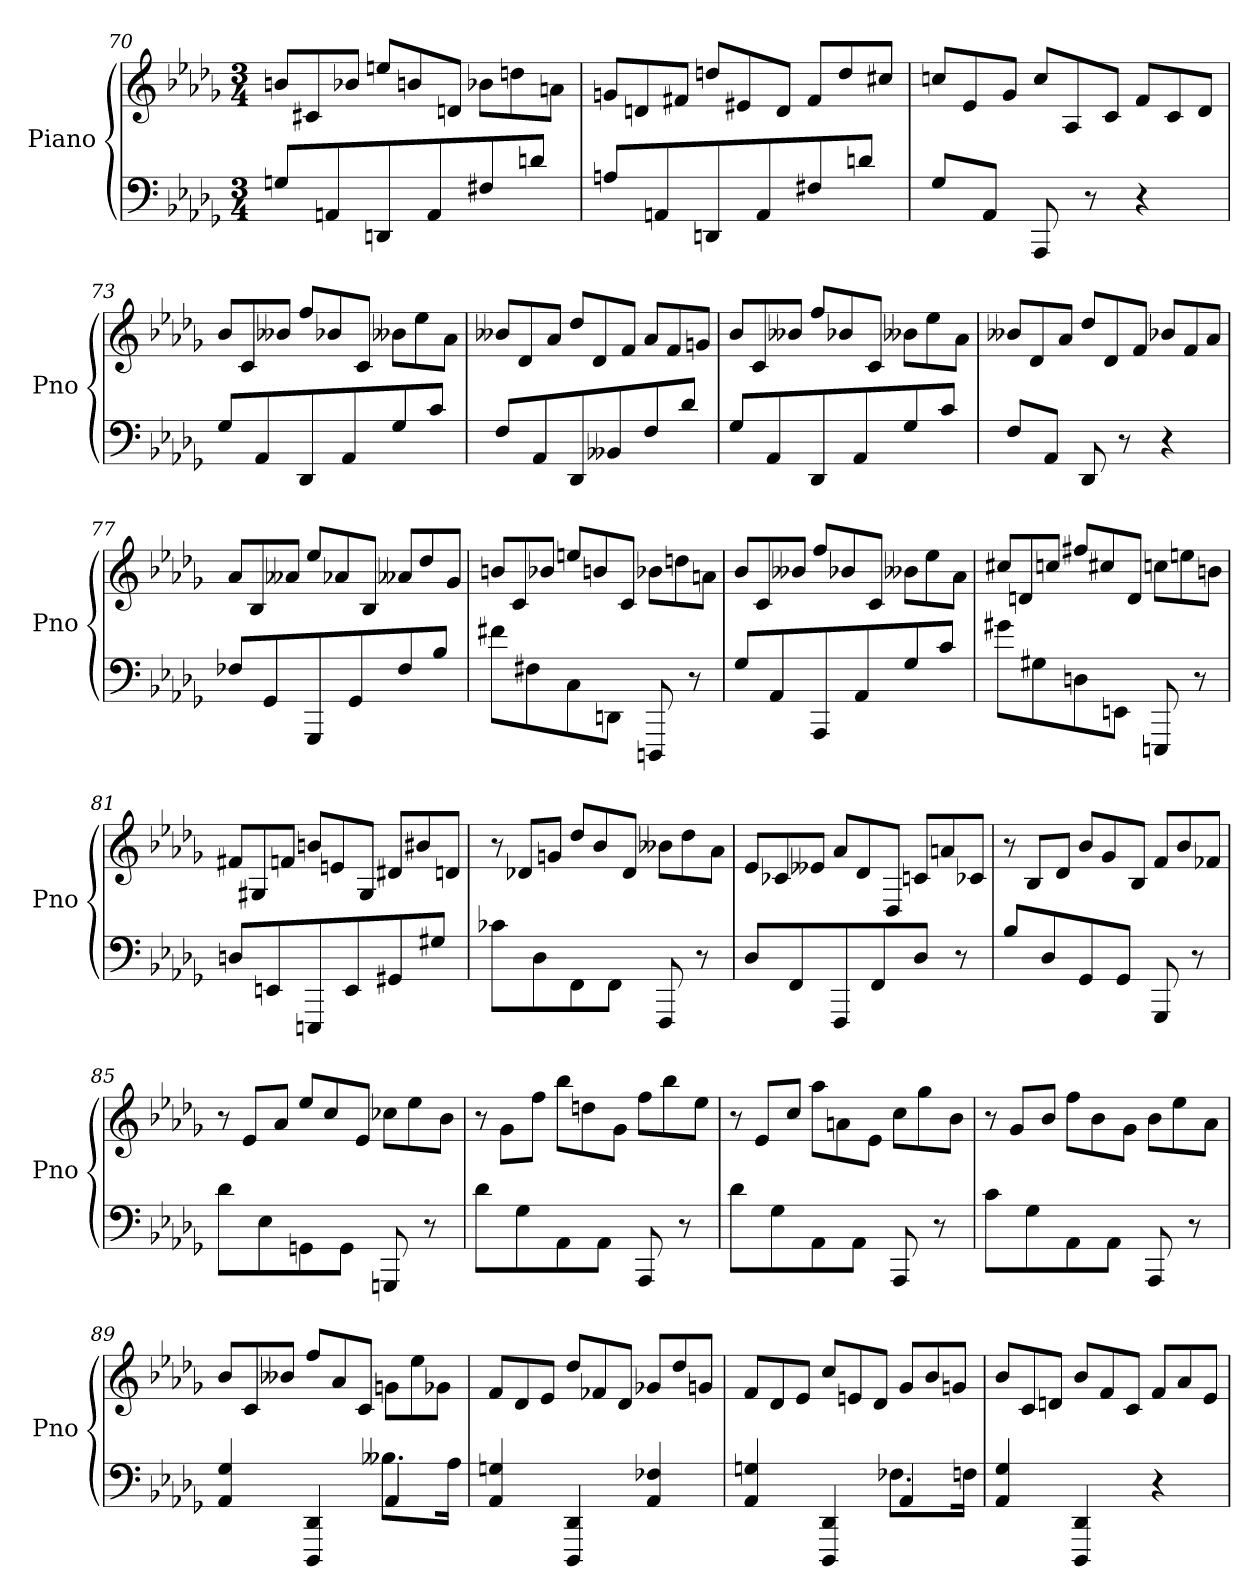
**kern	**kern
*part1	*part1
*staff2	*staff1
*I"Piano	*
*I'Pno	*
*clefF4	*clefG2
*k[b-e-a-d-g-]	*k[b-e-a-d-g-]
*M3/4	*M3/4
*	*Xtuplet
=70	=70
8Gn/L	12bnL
.	12c#X
8AAn	.
.	12b-XJ
8DDn	12eenL
.	12bn
8AA	.
.	12dnJ
8F#X	12b-XL
.	12ddn
8dnJ	.
.	12anJ
=71	=71
8An/L	12gnL
.	12dn
8AAn	.
.	12f#XJ
8DDn	12ddnL
.	12e#X
8AA	.
.	12dJ
8F#X	12f#L
.	12dd
8dnJ	.
.	12cc#XJ
=72	=72
8G-/L	12ccnL
.	12e-
8AA-J	.
.	12g-J
8AAA-	12ccL
.	12A-
8r	.
.	12cJ
4r	12fL
.	12c
.	12d-J
=73	=73
8G-L	12b-L
.	12c
8AA-	.
.	12b--XJ
8DD-	12ffL
.	12b-X
8AA-	.
.	12cJ
8G-	12b--XL
.	12ee-
8cJ	.
.	12a-J
=74	=74
8F/L	12b--XL
.	12d-
8AA-	.
.	12a-J
8DD-	12dd-L
.	12d-
8BB--X	.
.	12fJ
8F	12a-L
.	12f
8d-J	.
.	12gnJ
=75	=75
8G-L	12b-L
.	12c
8AA-	.
.	12b--XJ
8DD-	12ffL
.	12b-X
8AA-	.
.	12cJ
8G-	12b--XL
.	12ee-
8cJ	.
.	12a-J
=76	=76
8FL	12b--XL
.	12d-
8AA-J	.
.	12a-J
8DD-	12dd-L
.	12d-
8r	.
.	12fJ
4r	12b-XL
.	12f
.	12a-J
=77	=77
8F-XL	12a-L
.	12B-
8GG-	.
.	12a--XJ
8GGG-	12ee-L
.	12a-X
8GG-	.
.	12B-J
8F-	12a--X/L
.	12dd-
8B-J	.
.	12g-J
=78	=78
8f#XL	12bnL
.	12c
8F#X	.
.	12b-XJ
8C	12eenL
.	12bn
8DDnJ	.
.	12cJ
8DDDn	12b-XL
.	12ddn
8r	.
.	12anJ
=79	=79
8G-L	12b-L
.	12c
8AA-	.
.	12b--XJ
8AAA-	12ffL
.	12b-X
8AA-	.
.	12cJ
8G-	12b--XL
.	12ee-
8cJ	.
.	12a-J
=80	=80
8g#XL	12cc#XL
.	12dn
8G#X	.
.	12ccnJ
8Dn	12ff#XL
.	12cc#X
8EEnJ	.
.	12dJ
8EEEn	12ccnL
.	12een
8r	.
.	12bnJ
=81	=81
8DnL	12f#XL
.	12G#X
8EEn	.
.	12fnJ
8EEEn	12bnL
.	12en
8EE	.
.	12G#J
8GG#X	12d#XL
.	12b#X
8G#XJ	.
.	12dnJ
=82	=82
8c-XL	12r
.	12d-XL
8D-	.
.	12gnJ
8FF	12dd-L
.	12b-
8FFJ	.
.	12d-J
8FFF	12b--XL
.	12dd-
8r	.
.	12a-J
=83	=83
8D-L	12e-L
.	12c-X
8FF	.
.	12e--XJ
8FFF	12a-L
.	12d-
8FF	.
.	12D-J
8D-J	12cnL
.	12an
8r	.
.	12c-XJ
=84	=84
8B-/L	12r
.	12B-L
8D-	.
.	12d-J
8GG-	12b-L
.	12g-
8GG-J	.
.	12B-J
8GGG-	12fL
.	12b-
8r	.
.	12f-XJ
=85	=85
8d-L	12r
.	12e-L
8E-	.
.	12a-J
8GGn	12ee-L
.	12cc
8GGJ	.
.	12e-J
8GGGn	12cc-XL
.	12ee-
8r	.
.	12b-J
=86	=86
8d-L	12r
.	12g-L
8G-	.
.	12ffJ
8AA-	12bb-L
.	12ddn
8AA-J	.
.	12g-J
8AAA-	12ffL
.	12bb-
8r	.
.	12ee-J
=87	=87
8d-L	12r
.	12e-L
8G-	.
.	12ccJ
8AA-	12aa-L
.	12an
8AA-J	.
.	12e-J
8AAA-	12ccL
.	12gg-
8r	.
.	12b-J
=88	=88
8cL	12r
.	12g-L
8G-	.
.	12b-J
8AA-	12ffL
.	12b-
8AA-J	.
.	12g-J
8AAA-	12b-L
.	12ee-
8r	.
.	12a-J
=89	=89
*^	*
4AA-/ 4G-/	2ryy	12b-L
.	.	12c
.	.	12b--XJ
4DDD- 4DD-	.	12ffL
.	.	12a-
.	.	12cJ
4AA-	8.B--XL	12gnL
.	.	12ee-
.	.	12g-XJ
.	16A-Jk	.
*v	*v	*
=90	=90
4AA-/ 4Gn/	12fL
.	12d-
.	12e-J
4DDD- 4DD-	12dd-L
.	12f-X
.	12d-J
4AA- 4F-X	12g-X/L
.	12dd-
.	12gnJ
=91	=91
*^	*
4AA-/ 4Gn/	2ryy	12fL
.	.	12d-
.	.	12e-J
4DDD- 4DD-	.	12ccL
.	.	12en
.	.	12d-J
4AA-	8.F-XL	12g-L
.	.	12b-
.	.	12gnJ
.	16FnJk	.
*v	*v	*
=92	=92
4AA-/ 4G-/	12b-L
.	12c
.	12dnJ
4DDD- 4DD-	12b-L
.	12f
.	12cJ
4r	12fL
.	12a-
.	12e-J
=	=
*-	*-
